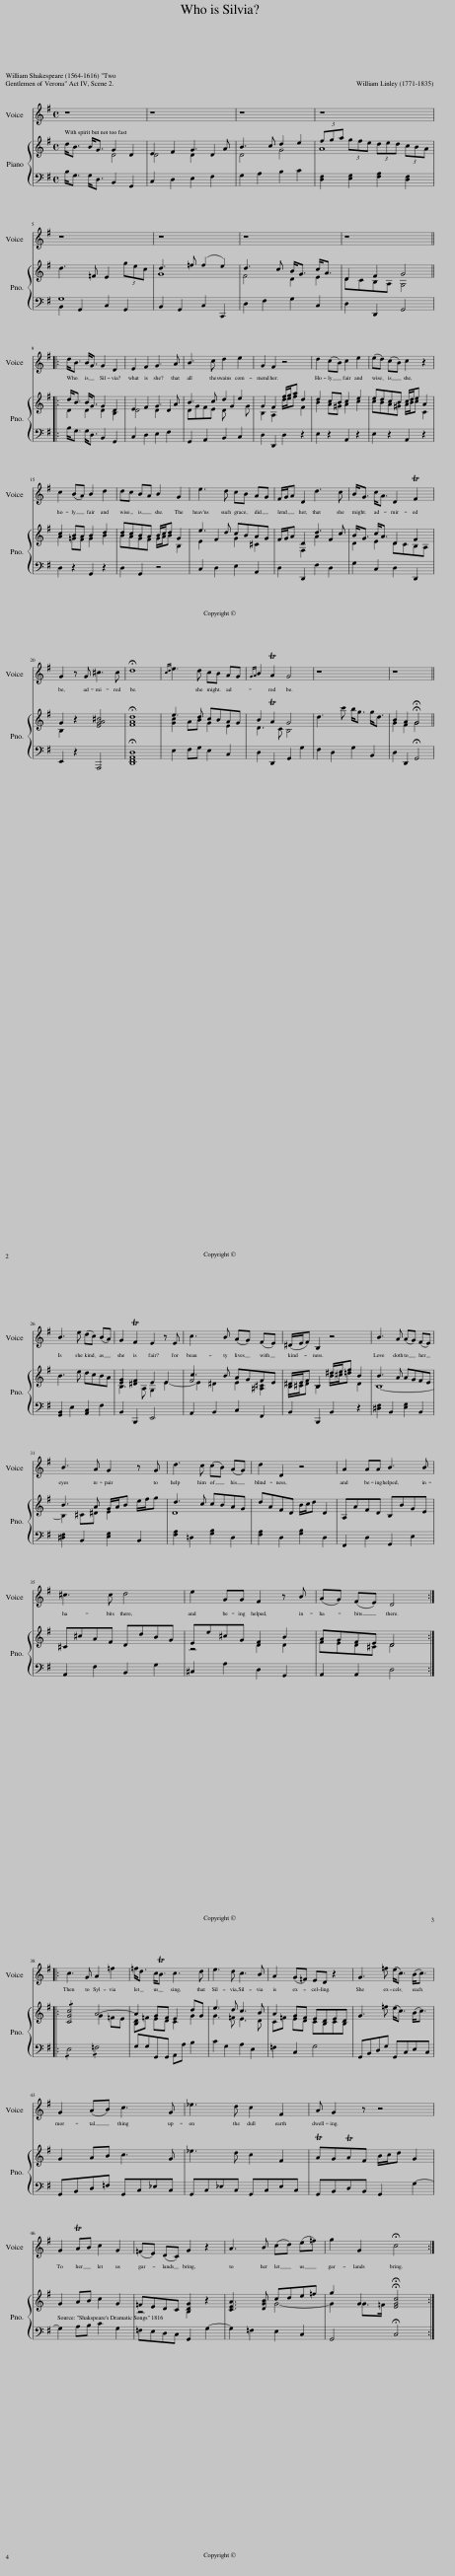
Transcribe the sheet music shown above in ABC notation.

X:1
%%score 1 { ( 2 3 6 ) | ( 4 5 ) }
L:1/8
M:4/4
I:linebreak $
K:G
V:1 treble
V:2 treble
V:3 treble
V:6 treble
V:4 bass
V:5 bass
V:1
 z8 | z8 | z8 | z8 |$ z8 | %5
 z8 | z8 | z8 |:$ d<B B<G G2 D2 | E2 F2 G3 A | %10
 B3 c d2 e2 | G2 F2 z4 | d2 (cB) c2 e2 | (ed) (cB) c2 z2 |$ c2 (BA) B2 d2 | %15
 dc BA B2 G2 | e3 d cB AG | F/G/A D2 d3 c | B<G c<A D2 TF2 |$ G2 z G ^c3 c | %20
 !fermata!d8 |{cd} e3 d cB AG |{GA} B2 TA2 G4 | z8 | z8 ||$ %25
 B3 e (dc) (BA) | G2 TF2 E2 z E | c3 B (AG) (FE) | (^D/E/F) B,2 z4 | B3 A (AG) (FE) |$ %30
 B3 A G2 z G | d3 c (cB) (AG) | d2 D2 z4 | A2 AA B3 B |$ ^c3 c d4 | %35
 e2 GG F2 z B | (AG) (FE) D4 ::$ c3 G A2 =f2 | =f<d c<TB c3 d | e3 d c3 B | %40
 A2 (G=F) ED z2 | G3 =f (e<c) (B<c) |$ G2 (AB) c3 G | _e3 d c2 F2 | A G2 z z4 |$ %45
 G2 TAB c2 G2 | (=FE) (DC) G2 z2 | A3 B (cd) (e=f) | g2 G2 !fermata!c4 :| %49
V:2
 d<B B<G G2 D2 | E2 F2 G3 A | B3 c d2 e2 | (3fga (3gfe (3ded (3cBA |$ d3 =F E2 (3gec | %5
 d3 =f (f2 e2) | d3 c B<G c<A | D2 F2 G4 |:$ d<B B<G G2 D2 | E2 F2 G3 A | %10
 B3 c d2 e2 | G2 F2 f/g/a d2 | d2 cB c2 e2 | edcB c/d/e A2 |$ c2 BA B2 d2 | %15
 dcBA B/c/d G2 | e3 d cBAG | F/G/A D2 d3 c | B<G c<A D2 F2 |$ G2 z2 [EGA^c]4 | %20
 !fermata![FAd]8 | e3 d cBAG | B2 TA2 G4 | d3 c' b<g g<d | B2 A2 !fermata!G4 ||$ %25
 B3 e dcBA | [EG]2 [^DF]2 E2 E2 | c3 B AGFE | ^D/E/F B,2 ^d/e/f B2 | B3 A AGFE |$ %30
 B3 A G/A/B e/f/g | d3 c cBAG | dAFD B/c/d D2 | A,AFD B,BGE |$ ^C^cAF DdBG | %35
 Ee^cG F2 B2 | AGFE D4 ::$ !/![CGc]4 A4- | A2 G=F E2 dG | e3 d c3 B | %40
 A2 G=F EDED | G3 =f (e<c) (B<c) |$ G2 AB c3 G | _e3 d c2 F2 | TAGTAF B/c/d G2 |$ %45
 G2 AB c2 G2 | =FEDC [DG]2 z2 | [CEA]3 [DGB] cde=f | g2 G2 !fermata![EGc]4 :| %49
V:3
 x4 D4 | D4 D2 D2 | D4 G4 | A8 |$ x8 | %5
 G8 | F4 D2 E2 | DCB,A, G,4 |:$ D2 D2 D2 B,2 | D4 D2 D2 | %10
 DGFE D G2 G | B,2 A,2 d/e/f F2 | B2 A^G A2 c2 | cBA^G A/B/c C2 |$ A2 =GF G2 B2 | %15
 BAGF G/A/B B,2 | E2 F2 G2 ^C2 | x2 F,2 A2 F2 | D2 E2 DCB,A, |$ B,2 x2 x4 | %20
 x8 | [Gc]2 AB G2 E2 | D3 C B,4 | x8 | G2 F2 !fermata!G4 ||$ %25
 x8 | B,3 A, G,2 E2- | E2 ^D2 E2 [^A,^C]2 | B,/^C/^D B,2 B/^c/=d D2 | B,8- |$ %30
 B,2 ^C^D E2 x2 | D8 | x8 | x8 |$ x8 | %35
 z4 D2 D2 | FED^C D4 ::$ x4 G2 =FE | [B,D]=F ED C2 G2 | G3 =F E3 D | %40
 C=F ED CB,CB, | x8 |$ x8 | x8 | x8 |$ %45
 x8 | z4 B,2 x2 | x4 G4- | G2 G>=F !fermata!x4 :| %49
V:4
 B,<G, G,<D, B,,2 G,,2 | C,2 D,2 E,2 F,2 | G,2 A,2 B,2 C2 | [D,F,]2 [E,G,]2 [F,A,]2 [D,F,]2 |$ G,8 | %5
 B,,2 G,,2 C,2 C,,2 | D,2 F,2 G,2 C,2 | D,2 D,,2 G,,4 |:$ B,<G, G,<D, B,,2 G,,2 | C,2 D,2 E,2 F,2 | %10
 G,,2 A,,2 B,,2 C,2 | D,2 D,,2 D,2 z2 | E,2 z2 A,,2 z2 | E,2 z2 A,,2 z2 |$ D,2 z2 G,,2 z2 | %15
 D,2 G,,2 z4 | C,2 D,2 E,2 A,,2 | D,2 D,,2 F,2 D,2 | G,2 C,2 D,2 D,,2 |$ E,,2 z2 A,,,4 | %20
 !fermata![D,,F,,A,,D,]8 | E,2 F,G, E,2 C,2 | D,2 D,,2 G,,2 G,2 | F,2 D,2 G,2 B,,2 | D,2 D,,2 !fermata!G,,4 ||$ %25
 [G,,B,,]2 E,2 [A,,C,]2 F,2 | B,,2 B,,,2 E,,4 | A,,2 B,,2 C,2 F,,2 | B,,2 B,,,2 B,,2 z2 | [^D,F,]2 B,,2 [E,G,]2 B,,2 |$ %30
 [^D,F,]2 B,,2 [E,G,]2 B,,2 | [F,A,]2 =D,2 [G,B,]2 D,2 | [F,A,]2 D,2 [G,B,]2 D,2 | F,,2 D,2 G,,2 E,2 |$ A,,2 F,2 B,,2 G,2 | %35
 ^C,2 A,2 D,2 G,,2 | A,,2 A,,2 D,4 ::$ !/!E,4 !/!=F,4 | G,G,G,,G,, A,,A, B,2 | C2 G,2 A,2 E,2 | %40
 =F,2 C,2 G,4 | G,,B,,D,G, G,,C,E,C, |$ G,,B,,D,=F, G,,C,_E,C, | G,,C,_E,C, G,,C,E,C, | G,,B,,D,B,, G,,2 G,2- |$ %45
 G,2 A,B, C2 G,2 | =F,E,D,C, G,,2 G,2- | G,2 =F,2 E,2 C,2 | G,,4 !fermata!C,4 :| %49
V:5
 x8 | x8 | x8 | x8 |$ B,,2 G,,2 C,2 G,,2 | %5
 x8 | x8 | x8 |:$ x8 | x8 | %10
 x8 | x8 | x8 | x8 |$ x8 | %15
 x8 | x8 | x8 | x8 |$ x8 | %20
 x8 | x8 | x8 | x8 | x8 ||$ %25
 x8 | x8 | x8 | x8 | x8 |$ %30
 x8 | x8 | x8 | x8 |$ x8 | %35
 x8 | x8 ::$ x8 | x8 | x8 | %40
 x8 | x8 |$ x8 | x8 | x8 |$ %45
 x8 | x8 | x8 | x8 :| %49
V:6
 x8 | x8 | x8 | x8 |$ x8 | %5
 x8 | x8 | x8 |:$ x8 | x8 | %10
 x8 | x8 | x8 | x8 |$ x8 | %15
 x8 | x8 | x8 | x8 |$ x8 | %20
 x8 | x8 | x8 | x8 | x8 ||$ %25
 x8 | x8 | F4 x4 | x8 | x8 |$ %30
 x8 | x8 | x8 | x8 |$ x8 | %35
 x8 | x8 ::$ x8 | x8 | x8 | %40
 x8 | x8 |$ x8 | x8 | x8 |$ %45
 x8 | x8 | x8 | x8 :| %49
